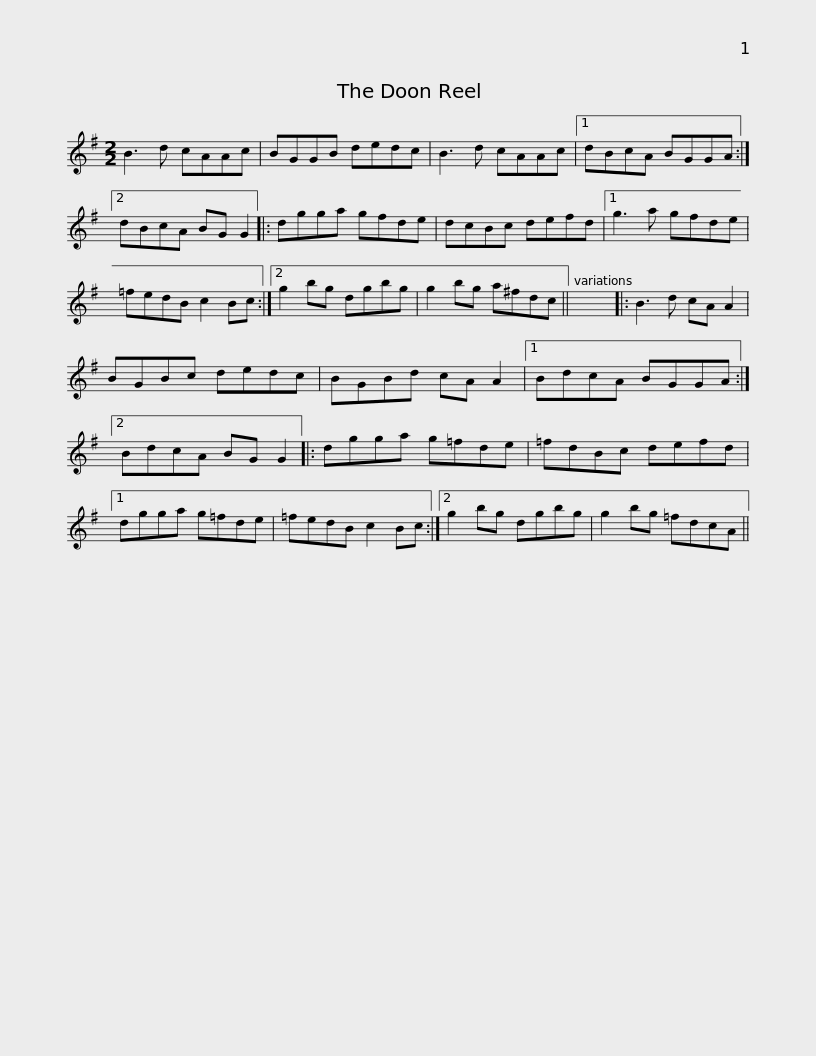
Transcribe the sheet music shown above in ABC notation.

X:1
L:1/8
M:2/2
I:linebreak $
K:G
V:1 treble
V:1
 B3 d cAAc | BGGB dedc | B3 d cAAc |1 dBcA BGGA :|2 dBcA BG G2 |:$ %5
 dgga gfde | dcBc defd |1 g3 a gfde | =fedB c2 Bc :|2 g2 bg dgbg |$ %10
 g2 bg a^fdc || x8 |: B3 d cA A2 | BGBc dedc | BGBd cA A2 |1 %15
 BdcA BGGA :|2$ BdcA BG G2 |: dgga g=fde | =fdBc defd |1 dgga g=fde | %20
 =fedB c2 Bc :|2$ g2 bg dgbg | g2 bg =fdcA || %23
